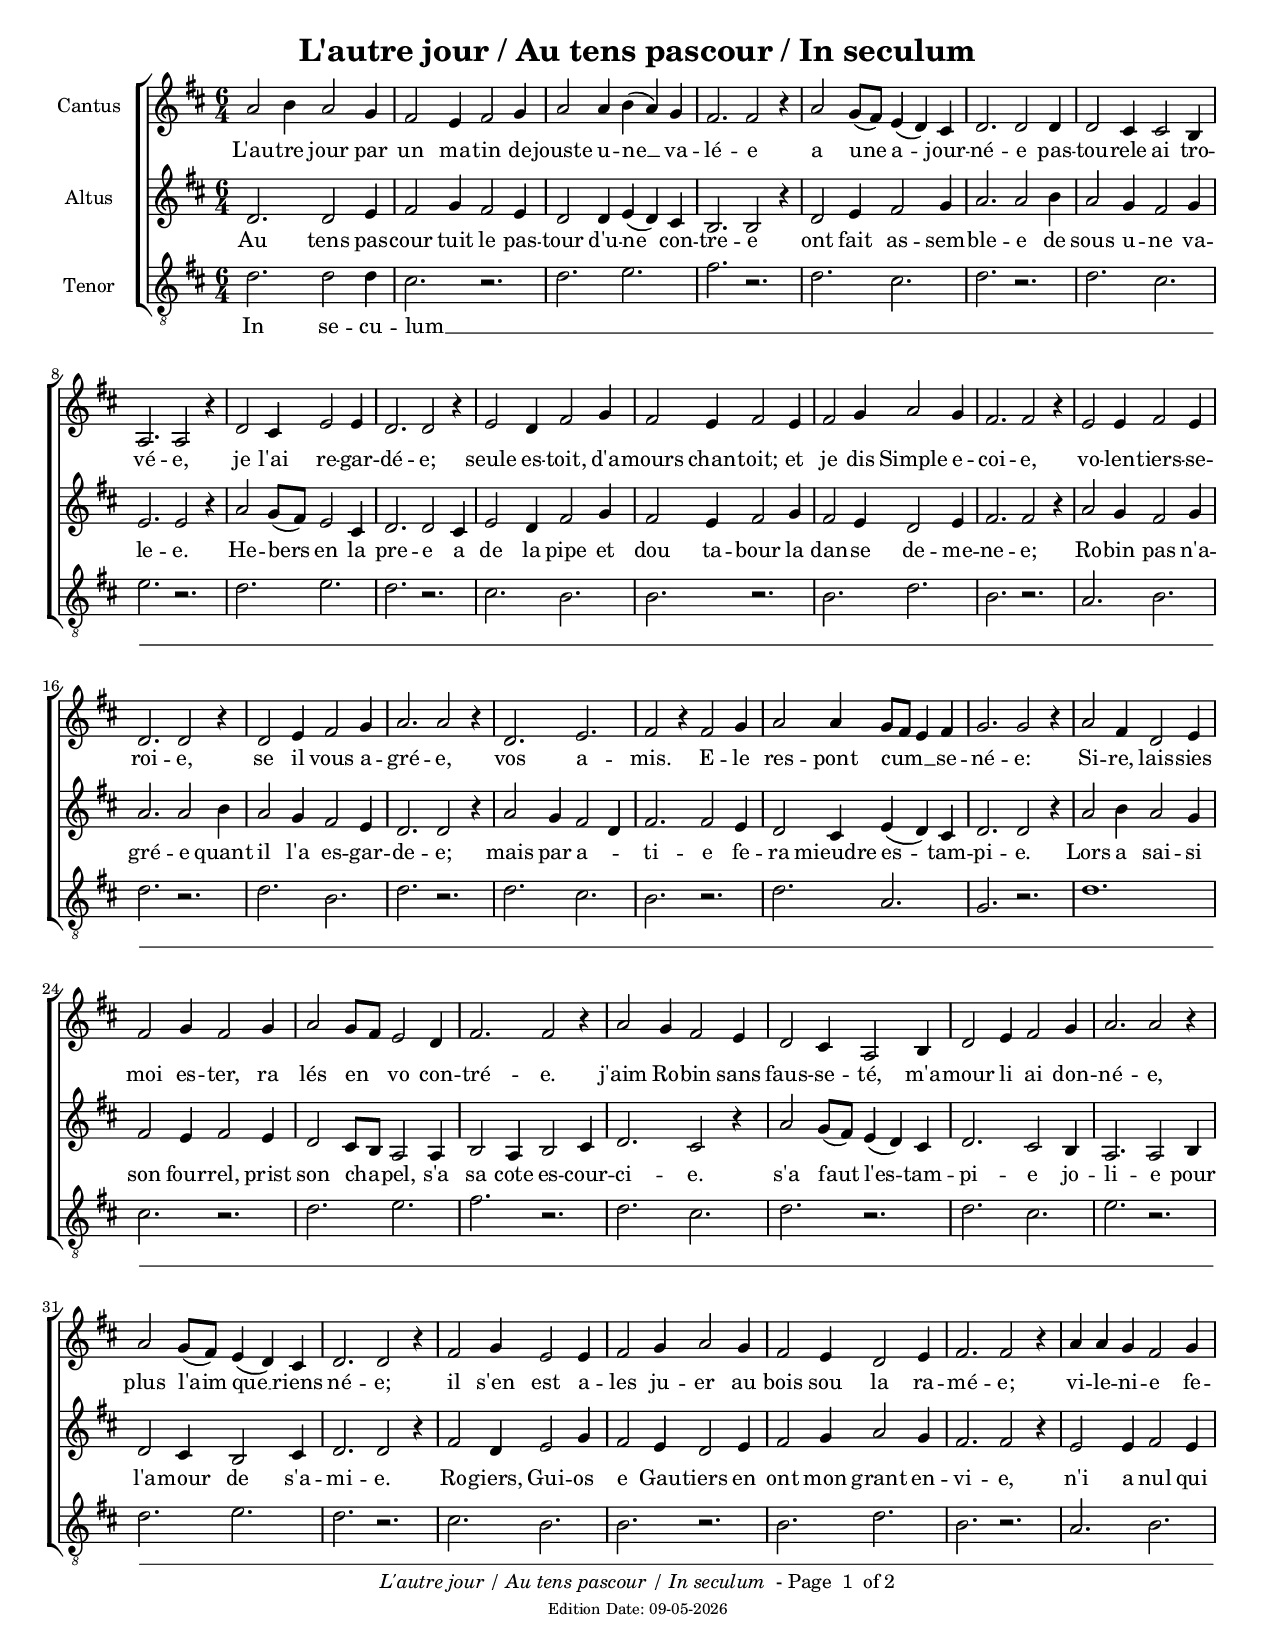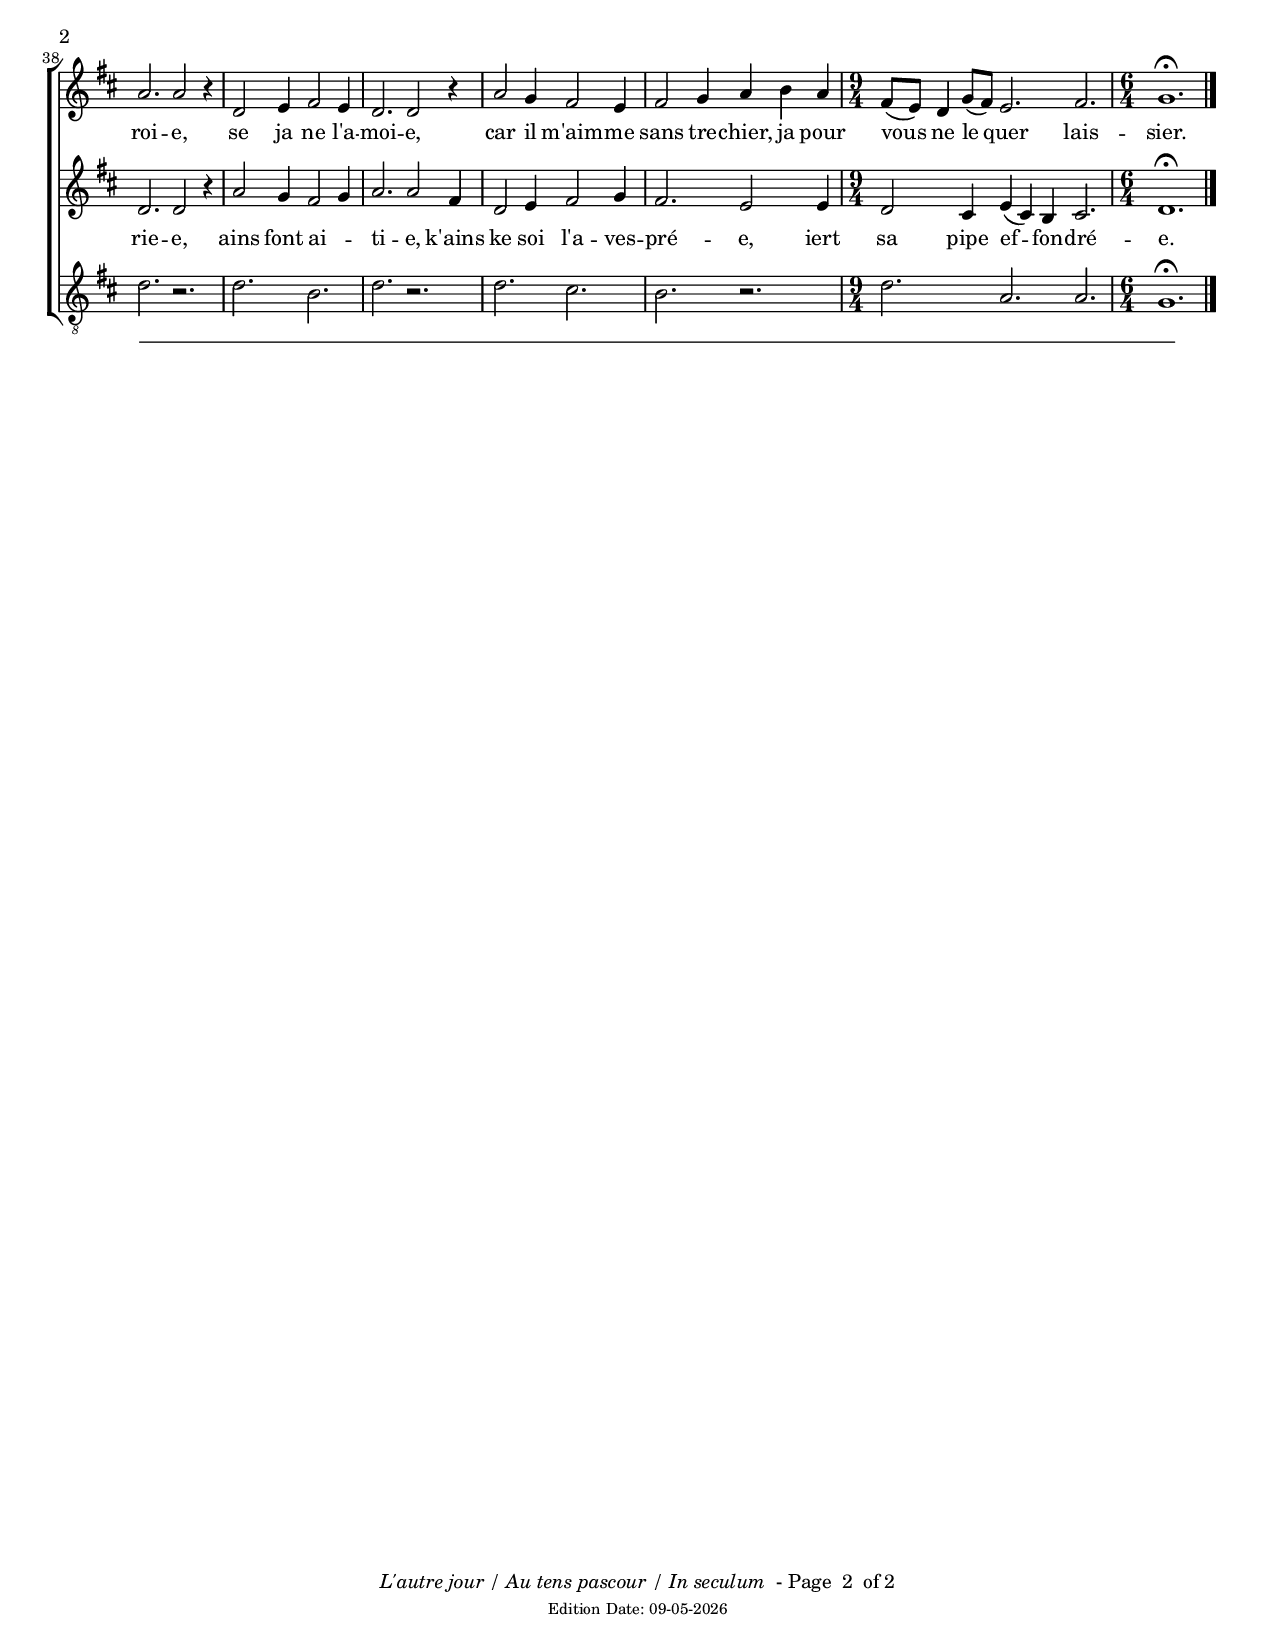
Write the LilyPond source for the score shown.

%{
l'autre_jour_transposed
===================
%}
date = #(strftime "%m-%d-%Y" (localtime (current-time)))

\paper {
  #(set-paper-size "letter")
  oddFooterMarkup = \markup {
  \column{
    \fill-line { \line {
      \italic \fromproperty #'header:title
      " - Page "
      \fromproperty #'page:page-number-string
      " of 2"
    } }
	\fill-line { \tiny { \line{ Edition Date: \date } } } }
  }
  evenFooterMarkup = \oddFooterMarkup
}
#(set-global-staff-size 17)

\include "english.ly"
\header{
  title = "L'autre jour / Au tens pascour / In seculum"
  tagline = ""

}

global= {
  \key d \major
  \time 6/4
  \autoBeamOff
}

cantusMusic = \transpose c d {  \relative g' {  
  g2 a4 g2 f4 | e2 d4 e2 f4 | g2 g4 a4( g) f |
  e2. e2 r4 | g2 f8([ e]) d4( c) b | c2. c2 c4 | c2 b4 b2 a4 | g2. g2 r4
  c2 b4 d2 d4 | c2. c2 r4 | d2 c4 e2 f4 | e2 d4 e2 d4 | e2 f4 g2 f4
  e2. e2 r4 | d2 d4 e2 d4 | c2. c2 r4 | c2 d4 e2 f4 | g2. g2 r4
  c,2. d2. | e2 r4 e2 f4 | g2 g4 f8[ \melisma e] d4 \melismaEnd e4 | f2. f2 r4
  g2 e4 c2 d4 e2 f4 e2 f4 | g2 f8[ e] d2 c4 | e2. e2 r4 |
  g2 f4 e2 d4 | c2 b4 g2 a4 | c2 d4 e2 f4 | g2. g2 r4 |
  g2 f8([ e]) d4( c) b | c2. c2 r4 | e2 f4 d2 d4 | e2 f4 g2 f4 | e2 d4 c2 d4 |
  e2. e2 r4 | g4 g f e2 f4 | g2. g2 r4 | c,2 d4 e2 d4 | c2. c2 r4 |
  g'2 f4 e2 d4 | e2 f4 g a g \time 9/4 e8([ d]) c4 f8([ e]) d2. e2. \time 6/4 f1.\fermata
  \bar "|."
} }

cantusWords =  \lyricmode {
  L'au -- tre jour par un ma -- tin de -- jouste u -- ne __ va -- lé -- e
  a une a -- jour -- né -- e pas -- tou -- rele ai tro -- vé -- e,
  je l'ai re -- gar -- dé -- e;
  seule es -- toit, d'a -- mours chan -- toit; et je dis Simple e -- coi -- e,
  vo -- len -- tiers -- se -- roi -- e,
  se il vous a -- gré -- e,
  vos a -- mis. E -- le res -- pont cum __ se -- né -- e:
  Si -- re, lais -- sies moi es -- ter, ra lés en vo con -- tré -- e.
  j'aim Ro -- bin sans faus -- se -- té, m'a -- mour li ai don -- né -- e,
  plus l'aim que __ riens né -- e; 
  il s'en est a -- les ju -- er au bois sou la ra -- mé -- e;
  vi -- le -- ni -- e fe -- roi -- e, se ja ne l'a -- moi -- e,
  car il m'aim -- me sans tre -- chier, ja pour vous ne le quer lais -- sier.
}

tenorMusic = 
\transpose c d { \relative c' {
  c2. c2 d4 | e2 f4 e2 d4 | c2 c4 d4( c) b |
  a2. a2 r4 | c2 d4 e2 f4 | g2. g2 a4 | g2 f4 e2 f4 | d2. d2 r4
  g2 f8([ e]) d2 b4 | c2. c2 b4 | d2 c4 e2 f4 | e2 d4 e2 f4 | e2 d4 c2 d4
  e2. e2 r4 | g2 f4 e2 f4 | g2. g2 a4 | g2 f4 e2 d4 | c2. c2 r4
  g'2 f4 e2 c4 | e2. e2 d4 | c2 b4 d( c) b | c2. c2 r4
  g'2 a4 g2 f4 | e2 d4 e2 d4 | c2 b8[ a] g2 g4 | a2 g4 a2 b4 |
  c2. b2 r4 | g'2 f8([ e]) d4( c) b | c2. b2 a4 | g2. g2 a4  
  c2 b4 a2 b4 | c2. c2 r4 | e2 c4 d2 f4 | e2 d4 c2 d4 | e2 f4 g2 f4 |
  e2. e2 r4 | d2 d4 e2 d4 | c2. c2 r4 | g'2 f4 e2 f4 | g2. g2 e4 |
  c2 d4 e2 f4 | e2. d2 d4 \time 9/4 c2 b4 d(b) a b2. \time 6/4 c1.\fermata
  \bar "|."
} }

tenorWords = \lyricmode {
  Au tens pas -- cour tuit le pas -- tour d'u -- ne con -- tre -- e
  ont fait as -- sem -- ble -- e de sous u -- ne va -- le -- e.
  He -- bers en la pre -- e a de la pipe et dou ta -- bour la dan -- se de -- me -- ne -- e;
  Ro -- bin pas n'a -- gré -- e quant il l'a es -- gar -- de -- e;
  mais par a -- _ ti -- e fe -- ra mieudre es -- tam -- pi -- e.
  Lors a sai -- si son four -- rel, prist son cha -- pel, s'a sa cote es -- cour -- ci -- e.
  s'a faut l'es -- tam -- pi -- e jo -- li -- e pour l'a -- mour de s'a -- mi -- e.
  Ro -- giers, Gui -- os e Gau -- tiers en ont mon grant en -- vi -- e, n'i a nul qui rie -- e,
  ains font ai -- _ ti -- e, k'ains ke soi l'a -- ves -- pré -- e,
  iert sa pipe ef -- fon -- dré -- e.
}

bassusMusic = 
\transpose c d { \relative a {
  c2. c2 c4 | b2. \melisma r | c d |
  e r c b c r c b d r |
  c d c r b a a r a c |
  a r g a c r c a c r |
  c b a r c g f r |
  c'1. | b2. r c d e r |
  c b c r c b d r |
  c d c r b a a r a c |
  a r g a c r c a c r |
  c b a r \time 9/4 c g g \time 6/4 f1.\fermata \melismaEnd
  \bar "|."
} }

bassusWords = \lyricmode {
  In se -- cu -- lum __
}


\score {
  \context ChoirStaff <<
    \context Staff = cantusStaff <<
      \set Staff.instrumentName = "Cantus"
      \context Voice = cantus {
	<< \global \cantusMusic >> 
      }
    >>

    \context Lyrics = cantus { s1 }

    \context Staff = tenorStaff <<
      \set Staff.instrumentName = "Altus"

      \context Voice = tenor { 
	<< \clef "G" \global \tenorMusic >> 
      }
    >>

    \context Lyrics = tenor { s1 }

    \context Staff = bassusStaff << \context Voice = bassus { 
      \set Staff.instrumentName = "Tenor"
      << \clef "G_8" \global \bassusMusic >>
    }
  >>

  \context Lyrics = bassus { s1 }
  \context Lyrics = cantus \lyricsto cantus \cantusWords
  \context Lyrics = tenor \lyricsto tenor \tenorWords
  \context Lyrics = bassus \lyricsto bassus \bassusWords

>>


  \midi {
    \tempo 4 = 250
    }


\layout { }
}

\version "2.18.0"  % necessary for upgrading to future LilyPond versions.
